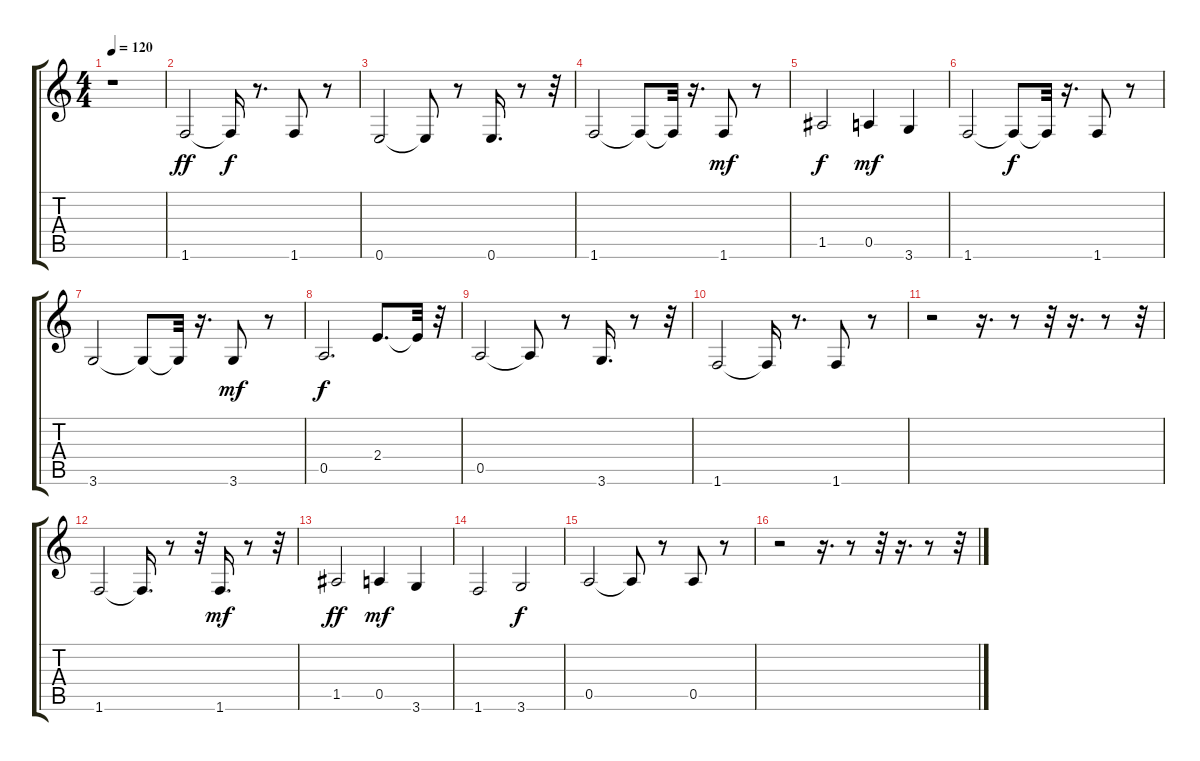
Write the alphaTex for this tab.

\track "" {instrument fretlessbass}
\staff {score tabs}
\tuning (E4 B3 G3 D3 A2 E2) {hide}
\ts (4 4)
\tempo 120
\clef g2
\ks c
r.1{dy mf} |
1.6.2{dy ff} 1.6{t}.16{dy f} r.8{d} 1.6.8 r.8 |
0.6.2 0.6{t}.8 r.8 0.6.16{d} r.8 r.32 |
1.6.2 1.6{t}.8 1.6{t}.32 r.16{d} 1.6.8{dy mf} r.8 |
1.5.2{dy f} 0.5.4{dy mf} 3.6.4 |
1.6.2 1.6{t}.8{dy f} 1.6{t}.32 r.16{d} 1.6.8 r.8 |
3.6.2 3.6{t}.8 3.6{t}.32 r.16{d} 3.6.8{dy mf} r.8 |
0.5.2{d dy f} 2.4.8{d} 2.4{t}.32 r.32 |
0.5.2 0.5{t}.8 r.8 3.6.16{d} r.8 r.32 |
1.6.2 1.6{t}.16 r.8{d} 1.6.8 r.8 |
r.2 r.16{d} r.8 r.32 r.16{d} r.8 r.32 |
1.6.2 1.6{t}.16{d} r.8 r.32 1.6.16{d dy mf} r.8 r.32 |
1.5.2{dy ff} 0.5.4{dy mf} 3.6.4 |
1.6.2 3.6.2{dy f} |
0.5.2 0.5{t}.8 r.8 0.5.8 r.8 |
r.2 r.16{d} r.8 r.32 r.16{d} r.8 r.32
